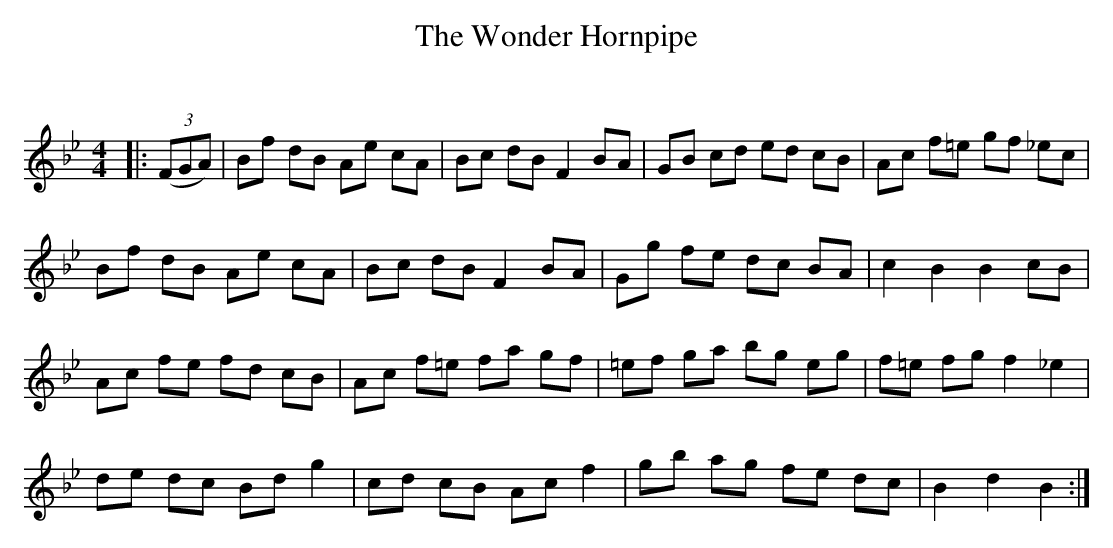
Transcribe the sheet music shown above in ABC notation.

X:1
T: The Wonder Hornpipe
C:
Q: 232
K:Bb
M:4/4
L:1/8
|:((3FGA) |Bf dB Ae cA|Bc dB F2 BA|GB cd ed cB|Ac f=e gf _ec|
Bf dB Ae cA|Bc dB F2 BA|Gg fe dc BA|c2 B2 B2 cB|
Ac fe fd cB|Ac f=e fa gf|=ef ga bg eg|f=e fg f2 _e2|
de dc Bd g2|cd cB Ac f2|gb ag fe dc|B2 d2 B2:|
